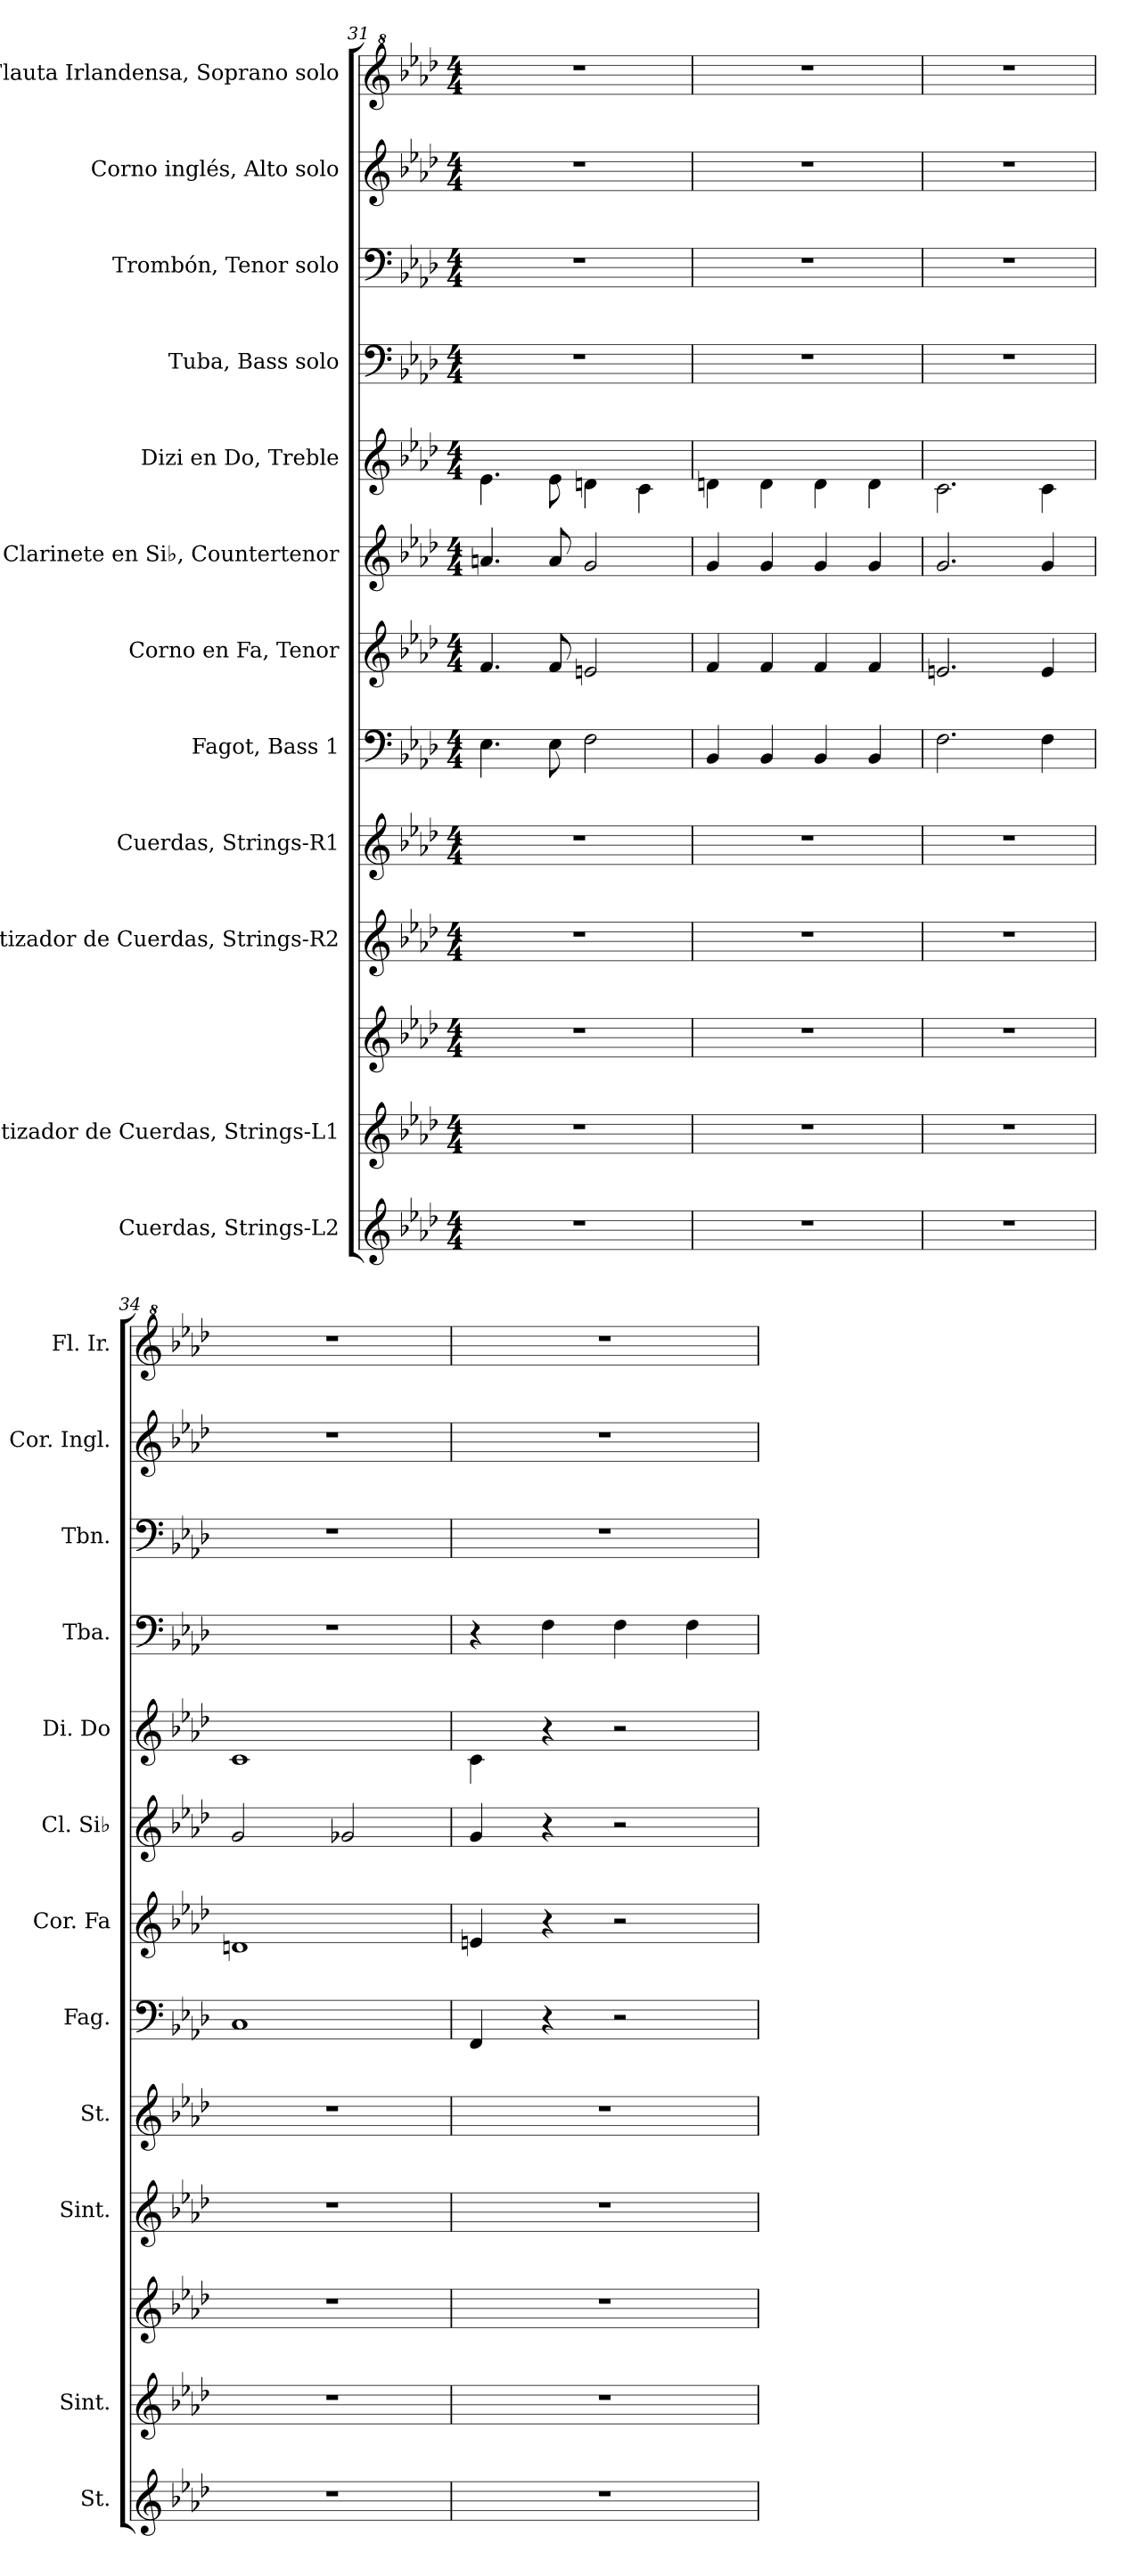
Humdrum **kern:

**kern	**kern	**kern	**kern	**kern	**kern	**kern	**kern	**kern	**kern	**kern	**kern	**kern
*part12	*part11	*part11	*part10	*part9	*part8	*part7	*part6	*part5	*part4	*part3	*part2	*part1
*staff13	*staff12	*staff11	*staff10	*staff9	*staff8	*staff7	*staff6	*staff5	*staff4	*staff3	*staff2	*staff1
*I"Cuerdas, Strings-L2	*I"Sintetizador de Cuerdas, Strings-L1	*	*I"Sintetizador de Cuerdas, Strings-R2	*I"Cuerdas, Strings-R1	*I"Fagot, Bass 1	*I"Corno en Fa, Tenor	*I"Clarinete en Si♭, Countertenor	*I"Dizi en Do, Treble	*I"Tuba, Bass solo	*I"Trombón, Tenor solo	*I"Corno inglés, Alto solo	*I"Flauta Irlandensa, Soprano solo
*I'St.	*I'Sint.	*	*I'Sint.	*I'St.	*I'Fag.	*I'Cor. Fa	*I'Cl. Si♭	*I'Di. Do	*I'Tba.	*I'Tbn.	*I'Cor. Ingl.	*I'Fl. Ir.
*clefG2	*clefG2	*clefG2	*clefG2	*clefG2	*clefF4	*clefG2	*clefG2	*clefG2	*clefF4	*clefF4	*clefG2	*clefG^2
*	*	*	*	*	*	*ITrd4c7	*ITrd1c2	*ITrd-7c-12	*	*	*ITrd4c7	*
*k[b-e-a-d-]	*k[b-e-a-d-]	*k[b-e-a-d-]	*k[b-e-a-d-]	*k[b-e-a-d-]	*k[b-e-a-d-]	*k[b-e-a-d-g-]	*k[b-e-a-d-g-c-]	*k[b-e-a-d-]	*k[b-e-a-d-]	*k[b-e-a-d-]	*k[b-e-a-d-g-]	*k[b-e-a-d-]
*M4/4	*M4/4	*M4/4	*M4/4	*M4/4	*M4/4	*M4/4	*M4/4	*M4/4	*M4/4	*M4/4	*M4/4	*M4/4
=31	=31	=31	=31	=31	=31	=31	=31	=31	=31	=31	=31	=31
1r	1r	1r	1r	1r	4.E-\	4.B-/	4.gn/	4.ee-\	1r	1r	1r	1r
.	.	.	.	.	8E-\	8B-/	8g/	8ee-\	.	.	.	.
.	.	.	.	.	2F\	2An/	2f/	4ddn\	.	.	.	.
.	.	.	.	.	.	.	.	4cc\	.	.	.	.
!!LO:PB:g=z
=32	=32	=32	=32	=32	=32	=32	=32	=32	=32	=32	=32	=32
*	*	*	*	*	*	*	*	*	*	*	*	*MM50
1r	1r	1r	1r	1r	4BB-/	4B-/	4f/	4ddn\	1r	1r	1r	1r
.	.	.	.	.	4BB-/	4B-/	4f/	4dd\	.	.	.	.
.	.	.	.	.	4BB-/	4B-/	4f/	4dd\	.	.	.	.
.	.	.	.	.	4BB-/	4B-/	4f/	4dd\	.	.	.	.
=33	=33	=33	=33	=33	=33	=33	=33	=33	=33	=33	=33	=33
1r	1r	1r	1r	1r	2.F\	2.An/	2.f/	2.cc\	1r	1r	1r	1r
.	.	.	.	.	4F\	4A/	4f/	4cc\	.	.	.	.
=34	=34	=34	=34	=34	=34	=34	=34	=34	=34	=34	=34	=34
1r	1r	1r	1r	1r	1C	1Gn	2f/	1cc	1r	1r	1r	1r
.	.	.	.	.	.	.	2f-X/	.	.	.	.	.
=35	=35	=35	=35	=35	=35	=35	=35	=35	=35	=35	=35	=35
*	*	*	*	*	*	*	*	*	*	*	*	*MM45
1r	1r	1r	1r	1r	4FF/	4An/	4f/	4cc\	4r	1r	1r	1r
.	.	.	.	.	4r	4r	4r	4r	4F\	.	.	.
.	.	.	.	.	2r	2r	2r	2r	4F\	.	.	.
.	.	.	.	.	.	.	.	.	4F\	.	.	.
=	=	=	=	=	=	=	=	=	=	=	=	=
*-	*-	*-	*-	*-	*-	*-	*-	*-	*-	*-	*-	*-
